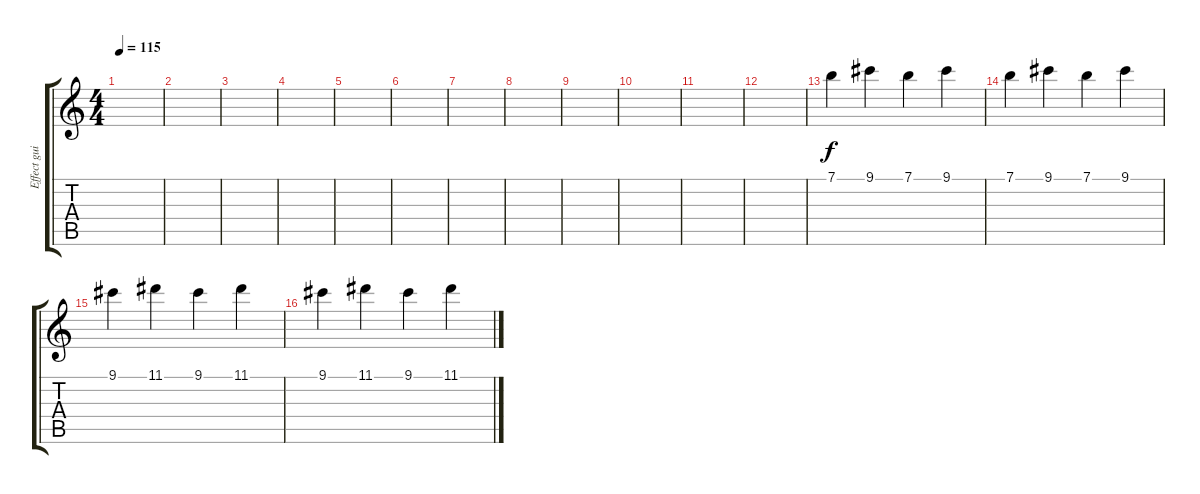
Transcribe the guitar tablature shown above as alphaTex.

\track ("Effect guitar" "Effect gui") {instrument electricguitarjazz}
\staff {score tabs}
\tuning (E4 B3 G3 D3 A2 E2) {hide}
\ts (4 4)
\tempo 115
\clef g2
\ks c
|
|
|
|
|
|
|
|
|
|
|
|
7.1.4 9.1.4 7.1.4 9.1.4 |
7.1.4 9.1.4 7.1.4 9.1.4 |
9.1.4 11.1.4 9.1.4 11.1.4 |
9.1.4 11.1.4 9.1.4 11.1.4
